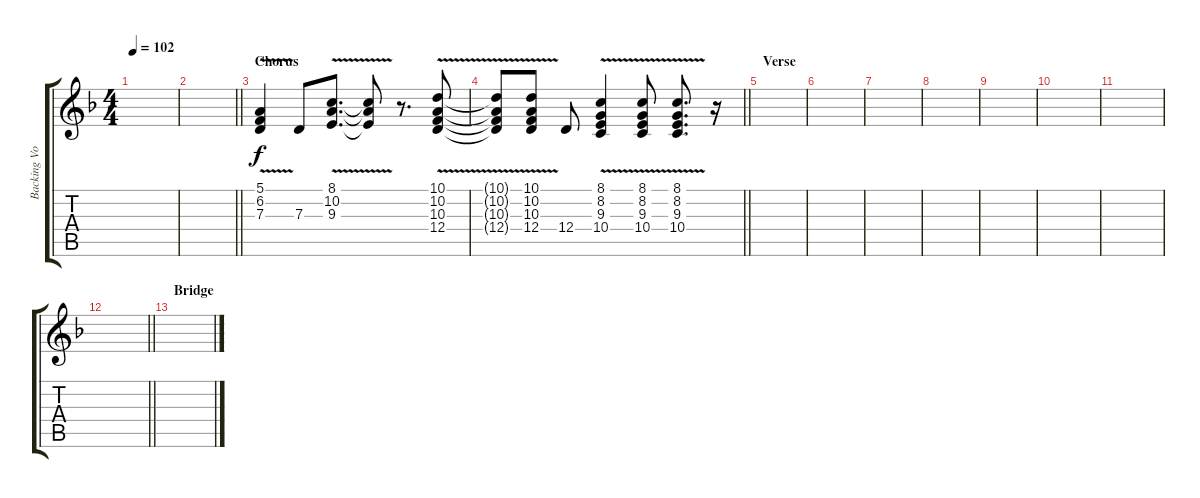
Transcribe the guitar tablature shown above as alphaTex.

\track ("Backing Vocals" "Backing Vo") {instrument choiraahs bank 255}
\staff {score tabs}
\tuning (E4 B3 G3 D3 A2 E2) {hide}
\ts (4 4)
\tempo 102
\clef g2
\ks f
|
\barLineRight lightlight
|
\section ("" "Chorus")
(5.1{v} 6.2 7.3).4 7.3.8 (8.1{v} 10.2 9.3).8{d} (8.1{t} 10.2{t} 9.3{t}).8 r.8{d} (10.1{v} 10.2 10.3 12.4).8 |
\barLineRight lightlight
(10.1{t} 10.2{t} 10.3{t} 12.4{t}).8 (10.1{v} 10.2 10.3 12.4).8 12.4.8 (8.1{v} 8.2 9.3 10.4).4 (8.1{v} 8.2 9.3 10.4).8 (8.1{v} 8.2 9.3 10.4).8{d} r.16 |
\section ("" "Verse")
|
|
|
|
|
|
|
\barLineRight lightlight
|
\section ("" "Bridge")
